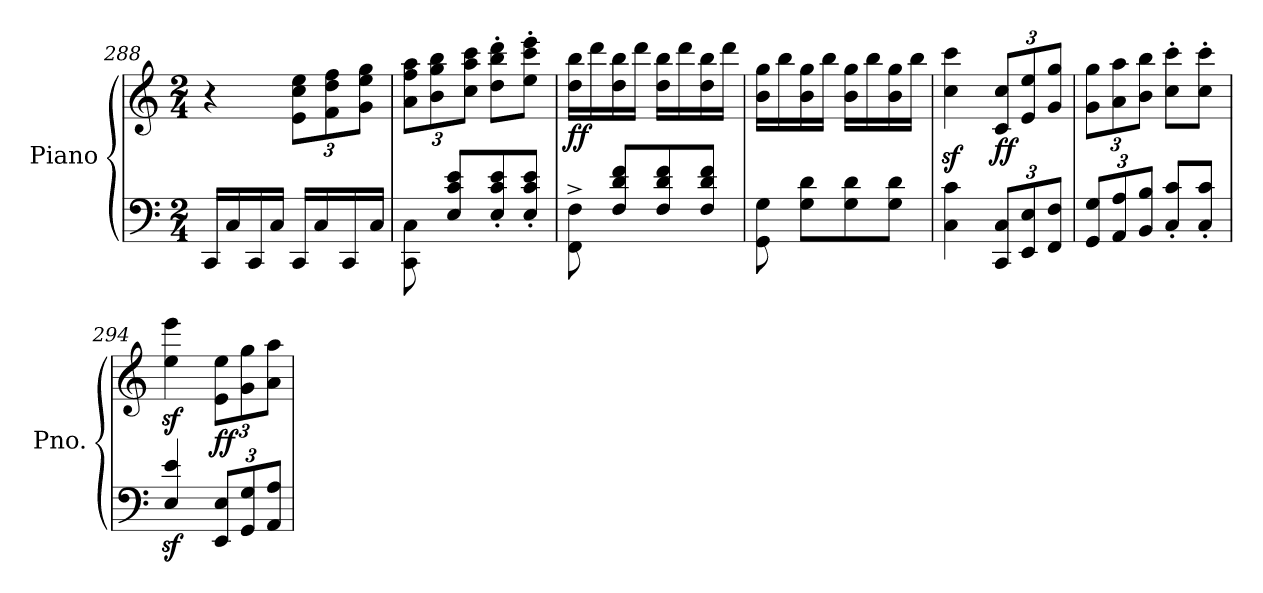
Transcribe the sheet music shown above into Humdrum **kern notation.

**kern	**kern	**dynam
*part1	*part1	*part1
*staff2	*staff1	*staff1/2
*I"Piano	*	*
*I'Pno.	*	*
!!LO:LB:g=z
*clefF4	*clefG2	*
*k[]	*k[]	*
*M2/4	*M2/4	*
=288	=288	=288
16CC/LL	4r	.
16C/	.	.
16CC/	.	.
16C/JJ	.	.
*	*Xbrackettup	*
16CC/LL	12e\ 12cc\ 12ee\L	.
16C/	.	.
.	12f\ 12dd\ 12ff\	.
16CC/	.	.
.	12g\ 12ee\ 12gg\J	.
16C/JJ	.	.
=289	=289	=289
8CC\ 8C\	12a\ 12ff\ 12aa\L	.
.	12b\ 12gg\ 12bb\	.
8E/ 8c/ 8e/L	.	.
.	12cc\ 12aa\ 12ccc\J	.
8E/' 8c/' 8e/'	8dd\' 8bb\' 8ddd\'L	.
8E/' 8c/' 8e/'J	8ee\' 8ccc\' 8eee\'J	.
=290	=290	=290
!	!	!LO:DY:b
8FF\^ 8F\^	16dd\ 16bb\LL	ff
.	16ddd\	.
8F/ 8d/ 8f/L	16dd\ 16bb\	.
.	16ddd\JJ	.
8F/ 8d/ 8f/	16dd\ 16bb\LL	.
.	16ddd\	.
8F/ 8d/ 8f/J	16dd\ 16bb\	.
.	16ddd\JJ	.
=291	=291	=291
8GG\ 8G\	16b\ 16gg\LL	.
.	16bb\	.
8G\ 8d\L	16b\ 16gg\	.
.	16bb\JJ	.
8G\ 8d\	16b\ 16gg\LL	.
.	16bb\	.
8G\ 8d\J	16b\ 16gg\	.
.	16bb\JJ	.
=292	=292	=292
4C\ 4c\	4cc\z< 4ccc\z<	.
*Xbrackettup	*	*
!	!	!LO:DY:b
12CC/ 12C/L	12c/ 12cc/L	ff
12EE/ 12E/	12e/ 12ee/	.
12FF/ 12F/J	12g/ 12gg/J	.
=293	=293	=293
12GG/ 12G/L	12g\ 12gg\L	.
12AA/ 12A/	12a\ 12aa\	.
12BB/ 12B/J	12b\ 12bb\J	.
8C/' 8c/'L	8cc\' 8ccc\'L	.
8C/' 8c/'J	8cc\' 8ccc\'J	.
=294	=294	=294
4E/z< 4e/z<	4ee\z< 4eee\z<	.
!	!	!LO:DY:b
12EE/ 12E/L	12e\ 12ee\L	ff
12GG/ 12G/	12g\ 12gg\	.
12AA/ 12A/J	12a\ 12aa\J	.
=	=	=
*-	*-	*-
